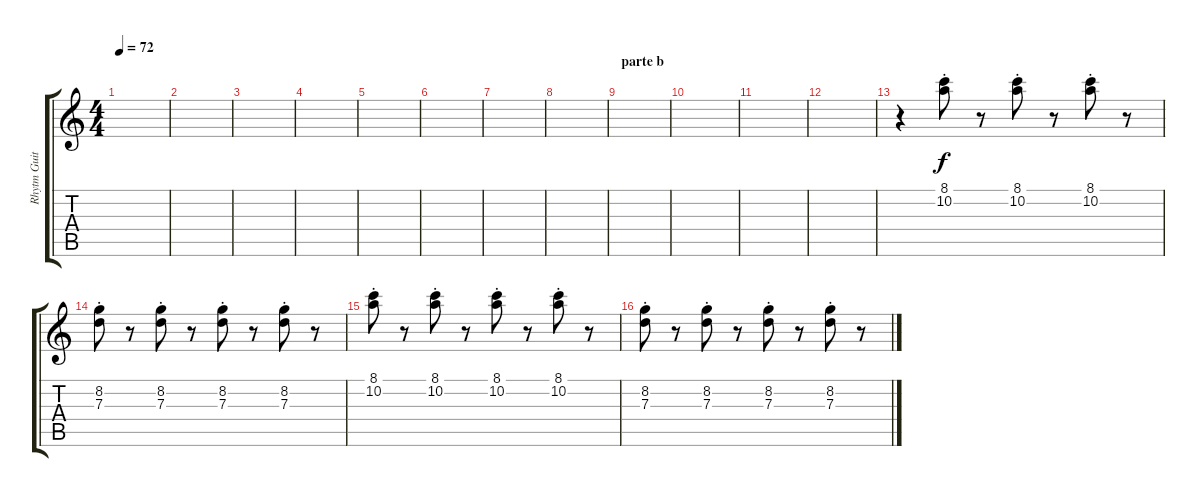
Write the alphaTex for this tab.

\track ("Rhytm Guitar (Gilmour)" "Rhytm Guit") {instrument distortionguitar}
\staff {score tabs}
\tuning (E4 B3 G3 D3 A2 E2) {hide}
\ts (4 4)
\tempo 72
\clef g2
\ks c
|
|
|
|
|
|
|
|
\section ("" "parte b")
|
|
|
|
r.4 (8.1{st} 10.2{st}).8 r.8 (8.1{st} 10.2{st}).8 r.8 (8.1{st} 10.2{st}).8 r.8 |
(8.2{st} 7.3{st}).8 r.8 (8.2{st} 7.3{st}).8 r.8 (8.2{st} 7.3{st}).8 r.8 (8.2{st} 7.3{st}).8 r.8 |
(8.1{st} 10.2{st}).8 r.8 (8.1{st} 10.2{st}).8 r.8 (8.1{st} 10.2{st}).8 r.8 (8.1{st} 10.2{st}).8 r.8 |
(8.2{st} 7.3{st}).8 r.8 (8.2{st} 7.3{st}).8 r.8 (8.2{st} 7.3{st}).8 r.8 (8.2{st} 7.3{st}).8 r.8
